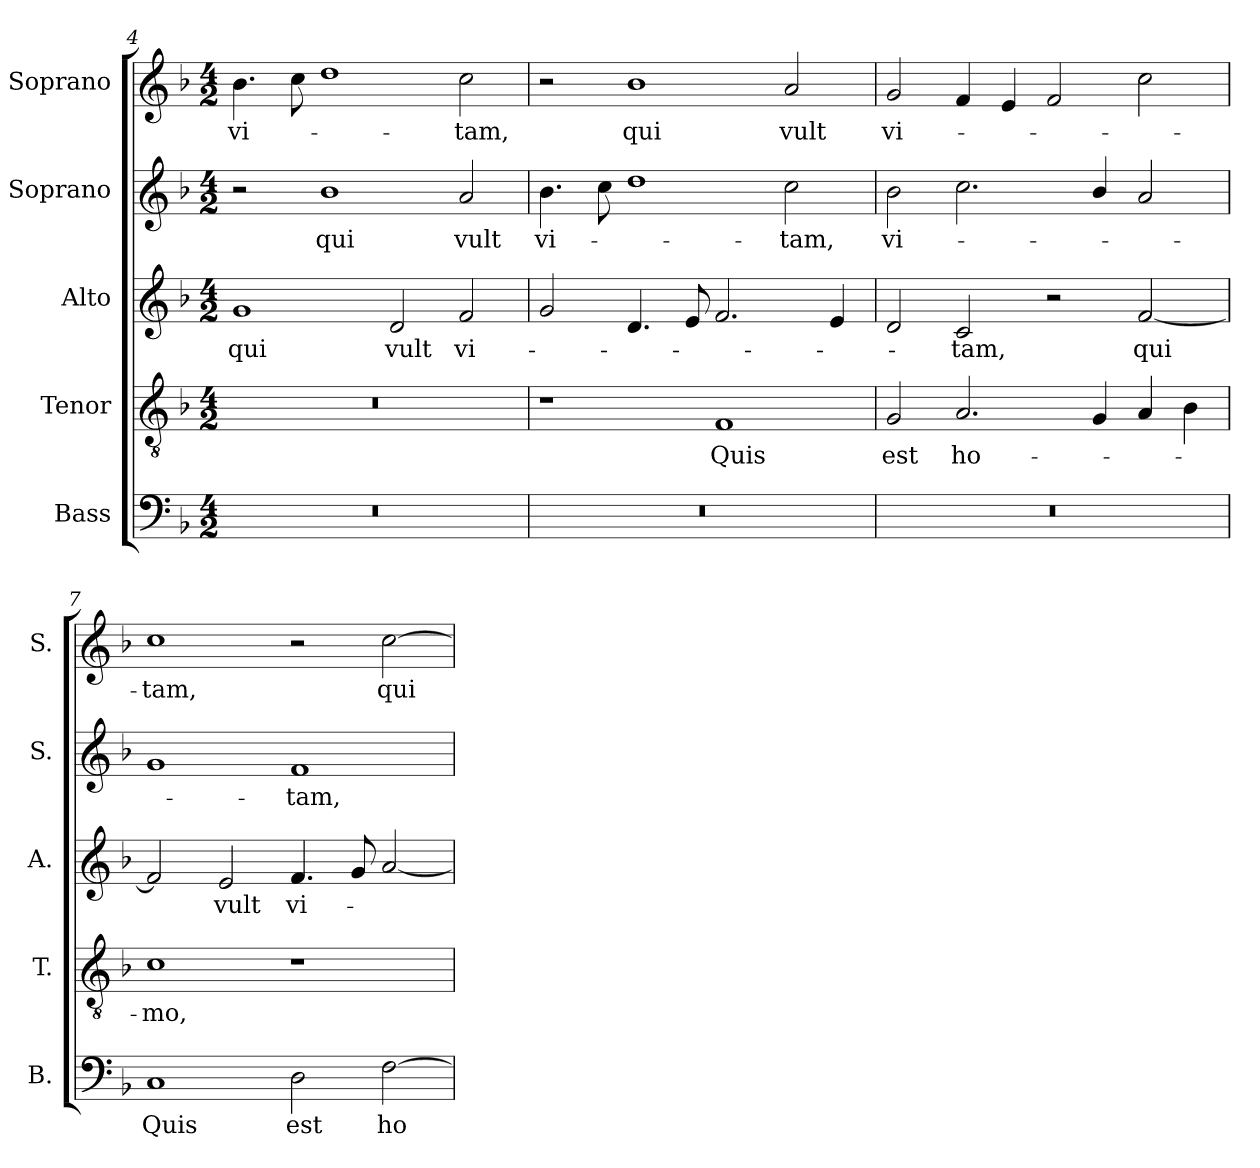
**kern	**text	**kern	**text	**kern	**text	**kern	**text	**kern	**text
*part5	*part5	*part4	*part4	*part3	*part3	*part2	*part2	*part1	*part1
*staff5	*staff5	*staff4	*staff4	*staff3	*staff3	*staff2	*staff2	*staff1	*staff1
*I"Bass	*	*I"Tenor	*	*I"Alto	*	*I"Soprano	*	*I"Soprano	*
*I'B.	*	*I'T.	*	*I'A.	*	*I'S.	*	*I'S.	*
*clefF4	*	*clefGv2	*	*clefG2	*	*clefG2	*	*clefG2	*
*	*	*ITrd7c12	*	*	*	*	*	*	*
*k[b-]	*	*k[b-]	*	*k[b-]	*	*k[b-]	*	*k[b-]	*
*F:	*	*F:	*	*F:	*	*F:	*	*F:	*
*M4/2	*	*M4/2	*	*M4/2	*	*M4/2	*	*M4/2	*
=4	=4	=4	=4	=4	=4	=4	=4	=4	=4
!LO:N:vis=1	!	!LO:N:vis=1	!	!	!	!	!	!	!
!	!	!	!	!	!LO:LY:b:color=#000000	!	!	!	!
!	!	!	!	!	!	!	!	!	!LO:LY:b:color=#000000
0r	.	0r	.	1gi	qui	2r	.	4.b-i\	vi-
.	.	.	.	.	.	.	.	8cci\	.
!	!	!	!	!	!	!	!LO:LY:b:color=#000000	!	!
.	.	.	.	.	.	1b-i	qui	1ddi	.
!	!	!	!	!	!LO:LY:b:color=#000000	!	!	!	!
.	.	.	.	2di/	vult	.	.	.	.
!	!	!	!	!	!LO:LY:b:color=#000000	!	!	!	!
!	!	!	!	!	!	!	!LO:LY:b:color=#000000	!	!
!	!	!	!	!	!	!	!	!	!LO:LY:b:color=#000000
.	.	.	.	2fi/	vi-	2ai/	vult	2cci\	-tam,
!!LO:LB:g=z
=5	=5	=5	=5	=5	=5	=5	=5	=5	=5
!LO:N:vis=1	!	!	!	!	!	!	!	!	!
!	!	!	!	!	!	!	!LO:LY:b:color=#000000	!	!
0r	.	1r	.	2gi/	.	4.b-i\	vi-	2r	.
.	.	.	.	.	.	8cci\	.	.	.
!	!	!	!	!	!	!	!	!	!LO:LY:b:color=#000000
.	.	.	.	4.di/	.	1ddi	.	1b-i	qui
.	.	.	.	8ei/	.	.	.	.	.
!	!	!	!LO:LY:b:color=#000000	!	!	!	!	!	!
.	.	1FFi	Quis	2.fi/	.	.	.	.	.
!	!	!	!	!	!	!	!LO:LY:b:color=#000000	!	!
!	!	!	!	!	!	!	!	!	!LO:LY:b:color=#000000
.	.	.	.	.	.	2cci\	-tam,	2ai/	vult
.	.	.	.	4ei/	.	.	.	.	.
=6	=6	=6	=6	=6	=6	=6	=6	=6	=6
!LO:N:vis=1	!	!	!	!	!	!	!	!	!
!	!	!	!LO:LY:b:color=#000000	!	!	!	!	!	!
!	!	!	!	!	!	!	!LO:LY:b:color=#000000	!	!
!	!	!	!	!	!	!	!	!	!LO:LY:b:color=#000000
0r	.	2GGi/	est	2di/	.	2b-i\	vi-	2gi/	vi-
!	!	!	!LO:LY:b:color=#000000	!	!	!	!	!	!
!	!	!	!	!	!LO:LY:b:color=#000000	!	!	!	!
.	.	2.AAi/	ho-	2ci/	-tam,	2.cci\	.	4fi/	.
.	.	.	.	.	.	.	.	4ei/	.
.	.	.	.	2r	.	.	.	2fi/	.
.	.	4GGi/	.	.	.	4b-i/	.	.	.
!	!	!	!	!	!LO:LY:b:color=#000000	!	!	!	!
.	.	4AAi/	.	[2fi/	qui	2ai/	.	2cci\	.
.	.	4BB-i\	.	.	.	.	.	.	.
=7	=7	=7	=7	=7	=7	=7	=7	=7	=7
!	!LO:LY:b:color=#000000	!	!	!	!	!	!	!	!
!	!	!	!LO:LY:b:color=#000000	!	!	!	!	!	!
!	!	!	!	!	!	!	!	!	!LO:LY:b:color=#000000
1Ci	Quis	1Ci	-mo,	2fi/]	.	1gi	.	1cci	-tam,
!	!	!	!	!	!LO:LY:b:color=#000000	!	!	!	!
.	.	.	.	2ei/	vult	.	.	.	.
!	!LO:LY:b:color=#000000	!	!	!	!	!	!	!	!
!	!	!	!	!	!LO:LY:b:color=#000000	!	!	!	!
!	!	!	!	!	!	!	!LO:LY:b:color=#000000	!	!
2Di\	est	1r	.	4.fi/	vi-	1fi	-tam,	2r	.
.	.	.	.	8gi/	.	.	.	.	.
!	!LO:LY:b:color=#000000	!	!	!	!	!	!	!	!
!	!	!	!	!	!	!	!	!	!LO:LY:b:color=#000000
[2Fi\	ho-	.	.	[2ai/	.	.	.	[2cci\	qui
=	=	=	=	=	=	=	=	=	=
*-	*-	*-	*-	*-	*-	*-	*-	*-	*-
